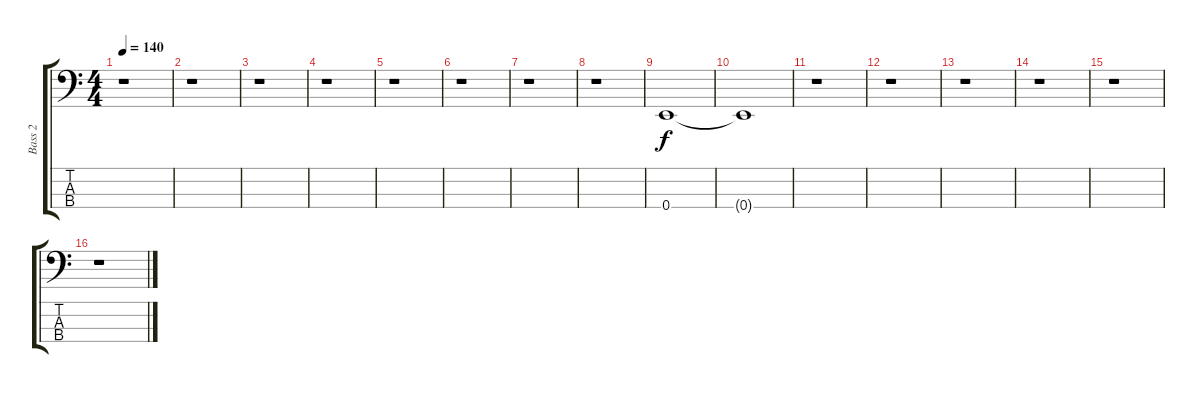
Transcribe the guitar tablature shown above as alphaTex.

\track ("Bass 2" "Bass 2") {instrument fretlessbass}
\staff {score tabs}
\tuning (G2 D2 A1 E1) {hide}
\ts (4 4)
\tempo 140
\clef f4
\ks c
r.1{dy f} |
r.1 |
r.1 |
r.1 |
r.1 |
r.1 |
r.1 |
r.1 |
0.4.1{volume 12} |
0.4{t}.1 |
r.1 |
r.1 |
r.1 |
r.1 |
r.1 |
r.1
